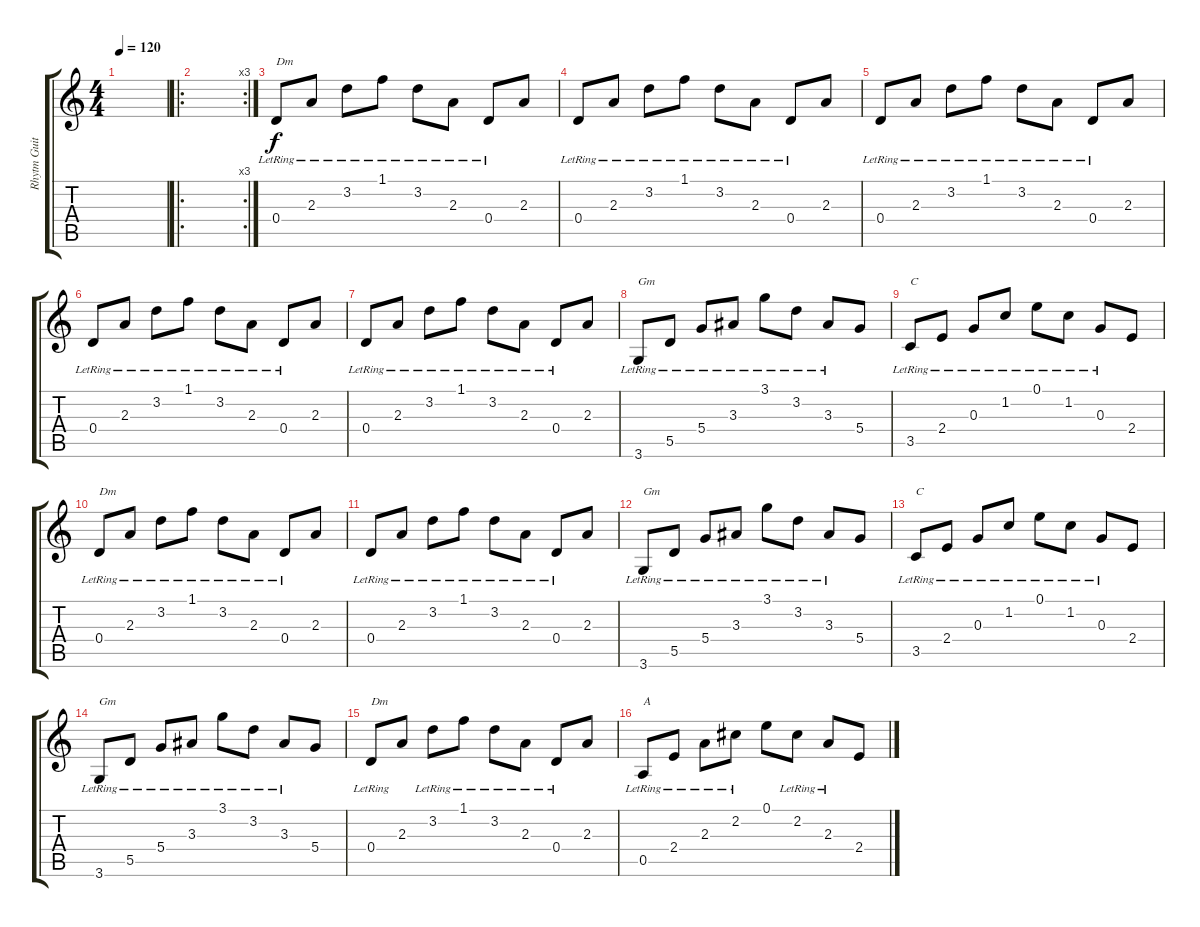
\track ("Rhytm Guitar" "Rhytm Guit") {instrument acousticguitarsteel}
\staff {score tabs}
\tuning (E4 B3 G3 D3 A2 E2) {hide}
\ts (4 4)
\tempo 120
\clef g2
\ks c
|
\ro
\rc 3
|
0.4{lr}.8{txt "Dm" volume 6} 2.3{lr}.8 3.2{lr}.8 1.1{lr}.8 3.2{lr}.8 2.3{lr}.8 0.4{lr}.8 2.3.8 |
0.4{lr}.8 2.3{lr}.8 3.2{lr}.8 1.1{lr}.8 3.2{lr}.8 2.3{lr}.8 0.4{lr}.8 2.3.8 |
0.4{lr}.8 2.3{lr}.8 3.2{lr}.8 1.1{lr}.8 3.2{lr}.8 2.3{lr}.8 0.4{lr}.8 2.3.8 |
0.4{lr}.8 2.3{lr}.8 3.2{lr}.8 1.1{lr}.8 3.2{lr}.8 2.3{lr}.8 0.4{lr}.8 2.3.8 |
0.4{lr}.8 2.3{lr}.8 3.2{lr}.8 1.1{lr}.8 3.2{lr}.8 2.3{lr}.8 0.4{lr}.8 2.3.8 |
3.6{lr}.8{txt "Gm"} 5.5{lr}.8 5.4{lr}.8 3.3{lr}.8 3.1{lr}.8 3.2{lr}.8 3.3{lr}.8 5.4.8 |
3.5{lr}.8{txt "C"} 2.4{lr}.8 0.3{lr}.8 1.2{lr}.8 0.1{lr}.8 1.2{lr}.8 0.3{lr}.8 2.4.8 |
0.4{lr}.8{txt "Dm"} 2.3{lr}.8 3.2{lr}.8 1.1{lr}.8 3.2{lr}.8 2.3{lr}.8 0.4{lr}.8 2.3.8 |
0.4{lr}.8 2.3{lr}.8 3.2{lr}.8 1.1{lr}.8 3.2{lr}.8 2.3{lr}.8 0.4{lr}.8 2.3.8 |
3.6{lr}.8{txt "Gm"} 5.5{lr}.8 5.4{lr}.8 3.3{lr}.8 3.1{lr}.8 3.2{lr}.8 3.3{lr}.8 5.4.8 |
3.5{lr}.8{txt "C"} 2.4{lr}.8 0.3{lr}.8 1.2{lr}.8 0.1{lr}.8 1.2{lr}.8 0.3{lr}.8 2.4.8 |
3.6{lr}.8{txt "Gm"} 5.5{lr}.8 5.4{lr}.8 3.3{lr}.8 3.1{lr}.8 3.2{lr}.8 3.3{lr}.8 5.4.8 |
0.4{lr}.8{txt "Dm"} 2.3.8 3.2{lr}.8 1.1{lr}.8 3.2{lr}.8 2.3{lr}.8 0.4{lr}.8 2.3.8 |
0.5{lr}.8{txt "A"} 2.4{lr}.8 2.3{lr}.8 2.2{lr}.8 0.1.8 2.2{lr}.8 2.3{lr}.8 2.4.8
